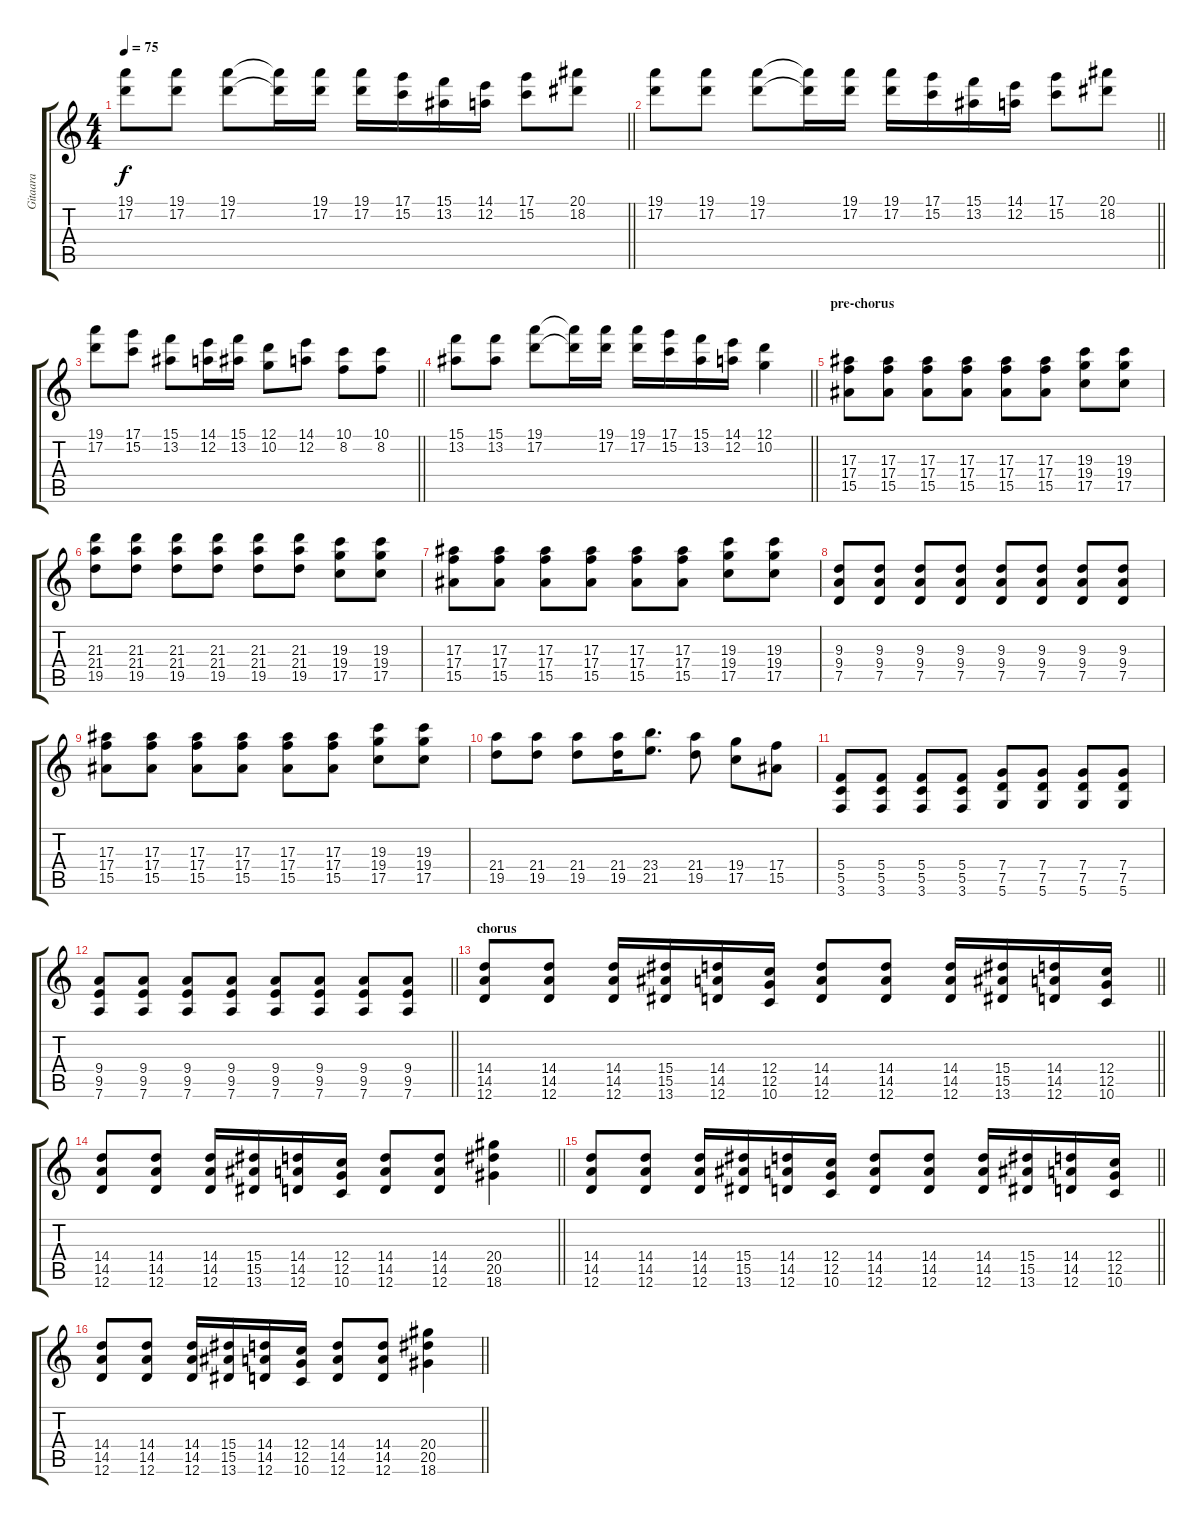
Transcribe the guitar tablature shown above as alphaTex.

\track ("Gitaara" "Gitaara") {instrument distortionguitar}
\staff {score tabs}
\tuning (D4 A3 F3 C3 G2 D2) {hide}
\ts (4 4)
\tempo 75
\clef g2
\barLineRight lightlight
\ks c
(19.1 17.2).8{dy f} (19.1 17.2).8 (19.1 17.2).8 (19.1{t} 17.2{t}).16 (19.1 17.2).16 (19.1 17.2).16 (17.1 15.2).16 (15.1 13.2).16 (14.1 12.2).16 (17.1 15.2).8 (20.1 18.2).8 |
\barLineRight lightlight
(19.1 17.2).8 (19.1 17.2).8 (19.1 17.2).8 (19.1{t} 17.2{t}).16 (19.1 17.2).16 (19.1 17.2).16 (17.1 15.2).16 (15.1 13.2).16 (14.1 12.2).16 (17.1 15.2).8 (20.1 18.2).8 |
\barLineRight lightlight
(19.1 17.2).8 (17.1 15.2).8 (15.1 13.2).8 (14.1 12.2).16 (15.1 13.2).16 (12.1 10.2).8 (14.1 12.2).8 (10.1 8.2).8 (10.1 8.2).8 |
\barLineRight lightlight
(15.1 13.2).8 (15.1 13.2).8 (19.1 17.2).8 (19.1{t} 17.2{t}).16 (19.1 17.2).16 (19.1 17.2).16 (17.1 15.2).16 (15.1 13.2).16 (14.1 12.2).16 (12.1 10.2).4 |
\section ("" "pre-chorus")
(17.3 17.4 15.5).8 (17.3 17.4 15.5).8 (17.3 17.4 15.5).8 (17.3 17.4 15.5).8 (17.3 17.4 15.5).8 (17.3 17.4 15.5).8 (19.3 19.4 17.5).8 (19.3 19.4 17.5).8 |
(21.3 21.4 19.5).8 (21.3 21.4 19.5).8 (21.3 21.4 19.5).8 (21.3 21.4 19.5).8 (21.3 21.4 19.5).8 (21.3 21.4 19.5).8 (19.3 19.4 17.5).8 (19.3 19.4 17.5).8 |
(17.3 17.4 15.5).8 (17.3 17.4 15.5).8 (17.3 17.4 15.5).8 (17.3 17.4 15.5).8 (17.3 17.4 15.5).8 (17.3 17.4 15.5).8 (19.3 19.4 17.5).8 (19.3 19.4 17.5).8 |
(9.3 9.4 7.5).8 (9.3 9.4 7.5).8 (9.3 9.4 7.5).8 (9.3 9.4 7.5).8 (9.3 9.4 7.5).8 (9.3 9.4 7.5).8 (9.3 9.4 7.5).8 (9.3 9.4 7.5).8 |
(17.3 17.4 15.5).8 (17.3 17.4 15.5).8 (17.3 17.4 15.5).8 (17.3 17.4 15.5).8 (17.3 17.4 15.5).8 (17.3 17.4 15.5).8 (19.3 19.4 17.5).8 (19.3 19.4 17.5).8 |
(21.4 19.5).8 (21.4 19.5).8 (21.4 19.5).8 (21.4 19.5).16 (23.4 21.5).8{d} (21.4 19.5).8 (19.4 17.5).8 (17.4 15.5).8 |
(5.4 5.5 3.6).8 (5.4 5.5 3.6).8 (5.4 5.5 3.6).8 (5.4 5.5 3.6).8 (7.4 7.5 5.6).8 (7.4 7.5 5.6).8 (7.4 7.5 5.6).8 (7.4 7.5 5.6).8 |
\barLineRight lightlight
(9.4 9.5 7.6).8 (9.4 9.5 7.6).8 (9.4 9.5 7.6).8 (9.4 9.5 7.6).8 (9.4 9.5 7.6).8 (9.4 9.5 7.6).8 (9.4 9.5 7.6).8 (9.4 9.5 7.6).8 |
\section ("" "chorus")
\barLineRight lightlight
(14.4 14.5 12.6).8 (14.4 14.5 12.6).8 (14.4 14.5 12.6).16 (15.4 15.5 13.6).16 (14.4 14.5 12.6).16 (12.4 12.5 10.6).16 (14.4 14.5 12.6).8 (14.4 14.5 12.6).8 (14.4 14.5 12.6).16 (15.4 15.5 13.6).16 (14.4 14.5 12.6).16 (12.4 12.5 10.6).16 |
\barLineRight lightlight
(14.4 14.5 12.6).8 (14.4 14.5 12.6).8 (14.4 14.5 12.6).16 (15.4 15.5 13.6).16 (14.4 14.5 12.6).16 (12.4 12.5 10.6).16 (14.4 14.5 12.6).8 (14.4 14.5 12.6).8 (20.4 20.5 18.6).4 |
\barLineRight lightlight
(14.4 14.5 12.6).8 (14.4 14.5 12.6).8 (14.4 14.5 12.6).16 (15.4 15.5 13.6).16 (14.4 14.5 12.6).16 (12.4 12.5 10.6).16 (14.4 14.5 12.6).8 (14.4 14.5 12.6).8 (14.4 14.5 12.6).16 (15.4 15.5 13.6).16 (14.4 14.5 12.6).16 (12.4 12.5 10.6).16 |
\barLineRight lightlight
(14.4 14.5 12.6).8 (14.4 14.5 12.6).8 (14.4 14.5 12.6).16 (15.4 15.5 13.6).16 (14.4 14.5 12.6).16 (12.4 12.5 10.6).16 (14.4 14.5 12.6).8 (14.4 14.5 12.6).8 (20.4 20.5 18.6).4
